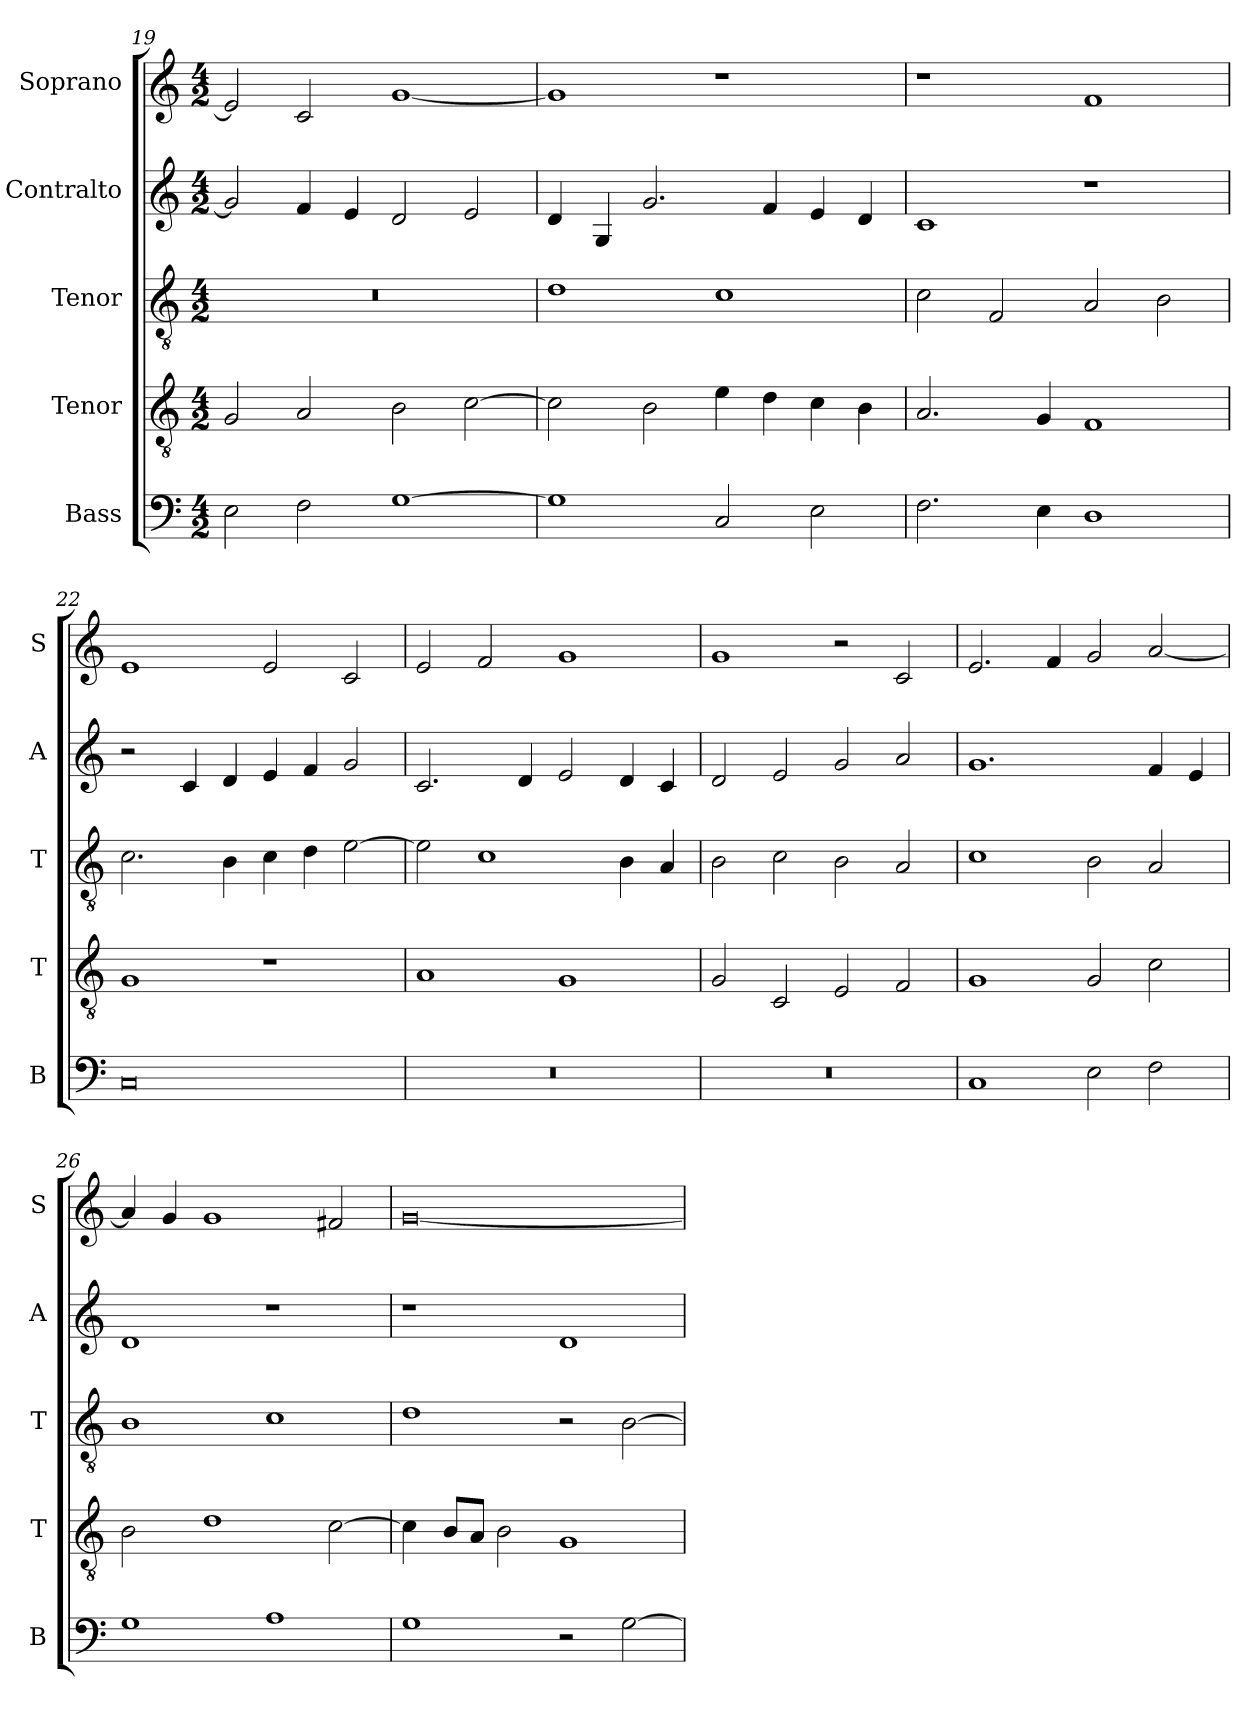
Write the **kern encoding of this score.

**kern	**kern	**kern	**kern	**kern
*part5	*part4	*part3	*part2	*part1
*staff5	*staff4	*staff3	*staff2	*staff1
*I"Bass	*I"Tenor	*I"Tenor	*I"Contralto	*I"Soprano
*I'B	*I'T	*I'T	*I'A	*I'S
*clefF4	*clefGv2	*clefGv2	*clefG2	*clefG2
*k[]	*k[]	*k[]	*k[]	*k[]
*E:phr	*E:phr	*E:phr	*E:phr	*E:phr
*M4/2	*M4/2	*M4/2	*M4/2	*M4/2
=19	=19	=19	=19	=19
2E	2G	0r	2g]	2e]
2F	2A	.	4f	2c
.	.	.	4e	.
[1G	2B	.	2d	[1g
.	[2c	.	2e	.
=20	=20	=20	=20	=20
1G]	2c]	1d	4d	1g]
.	.	.	4G	.
.	2B	.	2.g	.
2C	4e	1c	.	1r
.	4d	.	4f	.
2E	4c	.	4e	.
.	4B	.	4d	.
=21	=21	=21	=21	=21
2.F	2.A	2c	1c	1r
.	.	2F	.	.
4E	4G	.	.	.
1D	1F	2A	1r	1f
.	.	2B	.	.
=22	=22	=22	=22	=22
0C	1G	2.c	2r	1e
.	.	.	4c	.
.	.	4B	4d	.
.	1r	4c	4e	2e
.	.	4d	4f	.
.	.	[2e	2g	2c
=23	=23	=23	=23	=23
0r	1A	2e]	2.c	2e
.	.	1c	.	2f
.	.	.	4d	.
.	1G	.	2e	1g
.	.	4B	4d	.
.	.	4A	4c	.
=24	=24	=24	=24	=24
0r	2G	2B	2d	1g
.	2C	2c	2e	.
.	2E	2B	2g	2r
.	2F	2A	2a	2c
=25	=25	=25	=25	=25
1C	1G	1c	1.g	2.e
.	.	.	.	4f
2E	2G	2B	.	2g
2F	2c	2A	4f	[2a
.	.	.	4e	.
=26	=26	=26	=26	=26
1G	2B	1B	1d	4a]
.	.	.	.	4g
.	1d	.	.	1g
1A	.	1c	1r	.
.	[2c	.	.	2f#X
=27	=27	=27	=27	=27
1G	4c]	1d	1r	[0g
.	8B/L	.	.	.
.	8A/J	.	.	.
.	2B	.	.	.
2r	1G	2r	1d	.
[2G	.	[2B	.	.
=	=	=	=	=
*-	*-	*-	*-	*-
